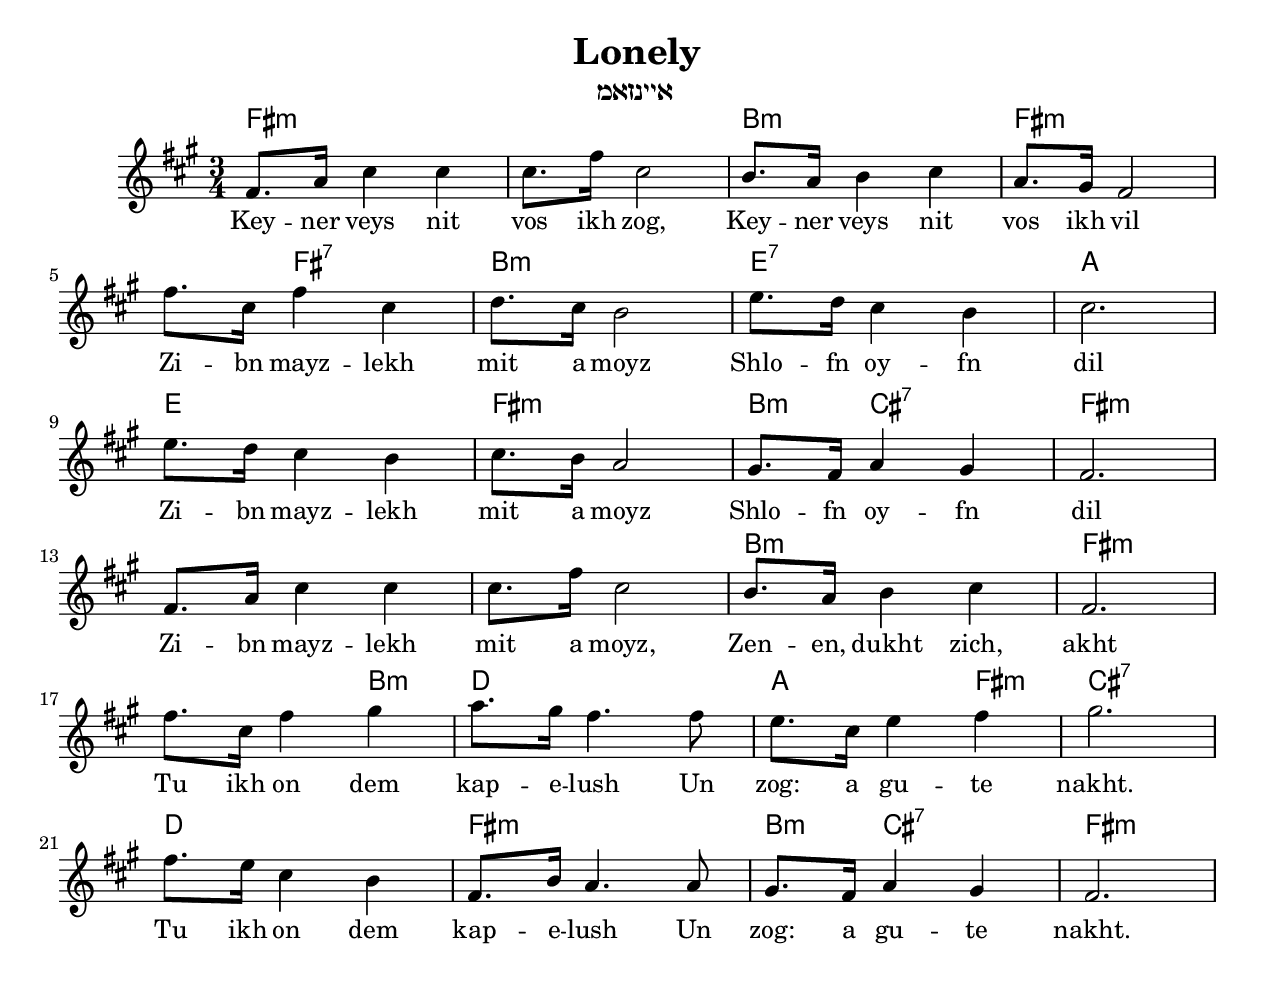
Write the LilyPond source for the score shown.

\version "2.18.0"
\include "english.ly"
\paper{
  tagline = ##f
  print-all-headers = ##t
  #(set-paper-size "letter")
}
date = #(strftime "%d-%m-%Y" (localtime (current-time)))

%\markup{ \italic{ " Updated " \date  }  }

%\markup{ Got something to say? }

global = {
  \clef treble
  \key fs \minor
  \time 3/4
  \set Score.markFormatter = #format-mark-box-alphabet
}

%#################################### Melody ########################
melody = \relative c' {
  \global
  %\partial 16*3 a16 d f   %lead in notes
  fs8. a16 cs4 cs
  cs8. fs16 cs2
  b8. a16 b4 cs
  a8. gs16 fs2
  \break
  fs'8. cs16 fs4 cs
  d8. cs16 b2|
  e8. d16 cs4 b
  cs2.
  \break
  e8. d16 cs4 b
  cs8. b16 a2
  gs8. fs16 a4 gs
  fs2.
  \break
  fs8. a16 cs4 cs
  cs8. fs16 cs2
  b8. a16 b4 cs
  fs,2.
  \break
  fs'8. cs16 fs4 gs
  a8. gs16 fs4. fs8
  e8. cs16 e4 fs
  gs2.
  \break
  fs8. e16 cs4 b
  fs8. b16 a4. a8
  gs8. fs16 a4 gs fs2.

}
%################################# Lyrics #####################
\addlyrics{
  Key -- ner veys nit vos ikh zog,
  Key -- ner veys nit vos ikh vil
  Zi -- bn mayz -- lekh mit a moyz
  Shlo -- fn oy -- fn dil
  Zi -- bn mayz -- lekh mit a moyz
  Shlo -- fn oy -- fn dil
  Zi -- bn mayz -- lekh mit a moyz,
  Zen -- en, dukht zich, akht
  Tu ikh on dem kap -- e -- lush
  Un zog: a gu -- te nakht.
  Tu ikh on dem kap -- e -- lush
  Un zog: a gu -- te nakht.
}
%################################# Chords #######################
harmonies = \chordmode {
  fs4*6:m
  b4*3:m
  fs4*4:m
  fs2:7
  b4*3:m
  e4*3:7
  a4*3
  e4*3
  fs4*3:m
  b4:m
  cs2:7
  fs4*9:m
  b4*3:m
  fs4*5:m
  b4:m
  d4*3
  a4*2
  fs4:m
  cs4*3:7
  d4*3
  fs4*3:m
  b4:m
  cs2:7
  fs4*3:m
}

\score {
  <<
    \new ChordNames {
      \set chordChanges = ##t
      \harmonies
    }
    \new Staff
    \melody
  >>
  \header{
    title= "Lonely"
    subtitle=" איינזאמ"
    composer= ""
    instrument =""
    arranger= ""
  }
  \layout{indent = 1.0\cm}
  \midi {
    \context {
      \Score
      tempoWholesPerMinute = #(ly:make-moment  120/4)
    }

    % \midi { }
  }
}
%{
  % more verses:
  \markup{}
  \markup {
  \fill-line {
  \hspace #0.1 % distance from left margin
  \column {
  \line { "1."
  \column {
  ""
  }
  }
  \hspace #0.2 % vertical distance between verses
  \line { "2."
  \column {
  ""
  }
  }
  }
  \hspace #0.1  % horiz. distance between columns
  \column {
  \line { "3."
  \column {
  ""
  }
  }
  \hspace #0.2 % distance between verses
  \line { "4."
  \column {
  ""
  }
  }
  }
  \hspace #0.1 % distance to right margin
  }
  }

%}
